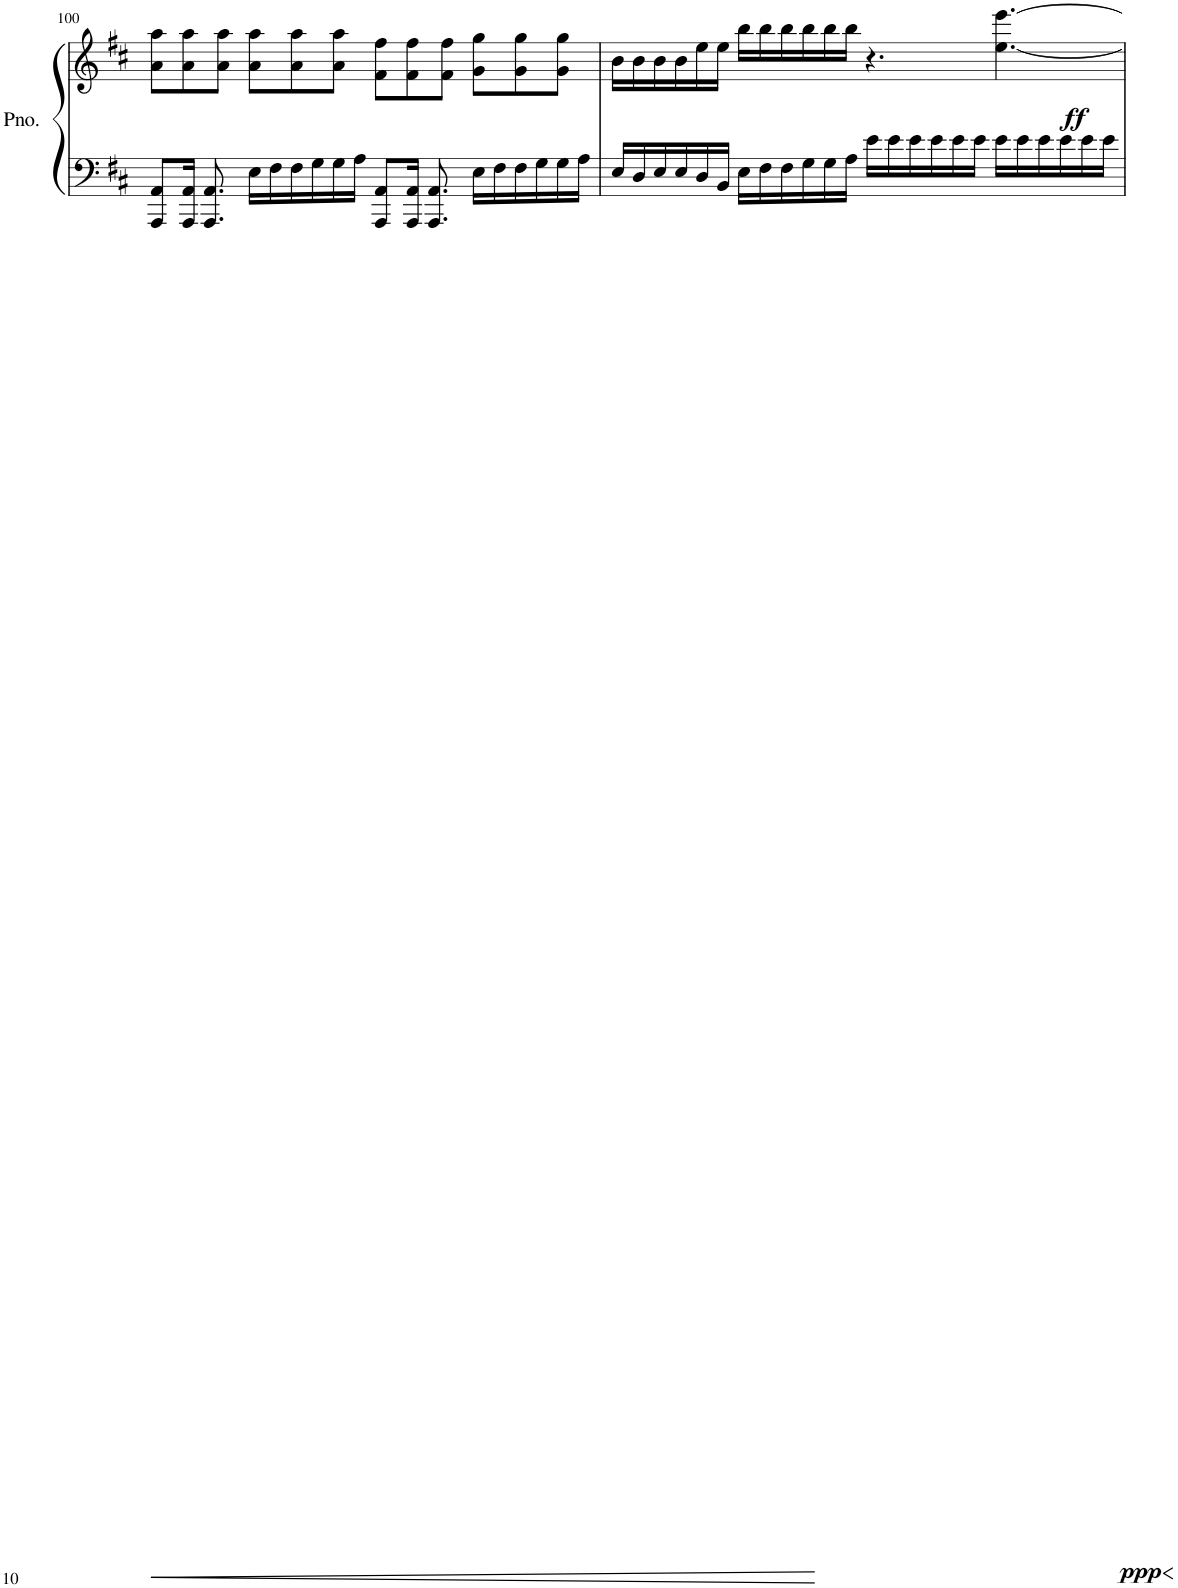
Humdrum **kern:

**kern	**kern	**dynam
*part1	*part1	*part1
*staff2	*staff1	*staff1/2
*I"Piano	*	*
*I'Pno.	*	*
!!LO:PB:g=z
*clefF4	*clefG2	*
*k[f#c#]	*k[f#c#]	*
*M12/8	*M12/8	*
=100	=100	=100
8AAA/ 8AA/L	8a\ 8aa\L	.
16AAA/ 16AA/Jk	8a\ 8aa\	.
8.AAA/ 8.AA/	.	.
.	8a\ 8aa\J	.
16E\LL	8a\ 8aa\L	.
16F#\	.	.
16F#\	8a\ 8aa\	.
16G\	.	.
16G\	8a\ 8aa\J	.
16A\JJ	.	.
8AAA/ 8AA/L	8f#\ 8ff#\L	.
16AAA/ 16AA/Jk	8f#\ 8ff#\	.
8.AAA/ 8.AA/	.	.
.	8f#\ 8ff#\J	.
16E\LL	8g\ 8gg\L	.
16F#\	.	.
16F#\	8g\ 8gg\	.
16G\	.	.
16G\	8g\ 8gg\J	.
16A\JJ	.	.
=101	=101	=101
16E/LL	16b\LL	.
16D/	16b\	.
16E/	16b\	.
16E/	16b\	.
16D/	16ee\	.
16BB/JJ	16ee\JJ	.
16E\LL	16bb\LL	.
16F#\	16bb\	.
16F#\	16bb\	.
16G\	16bb\	.
16G\	16bb\	.
!	!	!LO:DY:b
16A\JJ	16bb\JJ	ff
!	!	!LO:DY:b=2
16e\LL	4.r	ppp
16e\	.	.
16e\	.	.
16e\	.	.
16e\	.	.
16e\JJ	.	.
16e\LL	[4.ee\ [4.eee\	.
16e\	.	.
16e\	.	.
16e\	.	.
16e\	.	.
16e\JJ	.	.
=	=	=
*-	*-	*-
